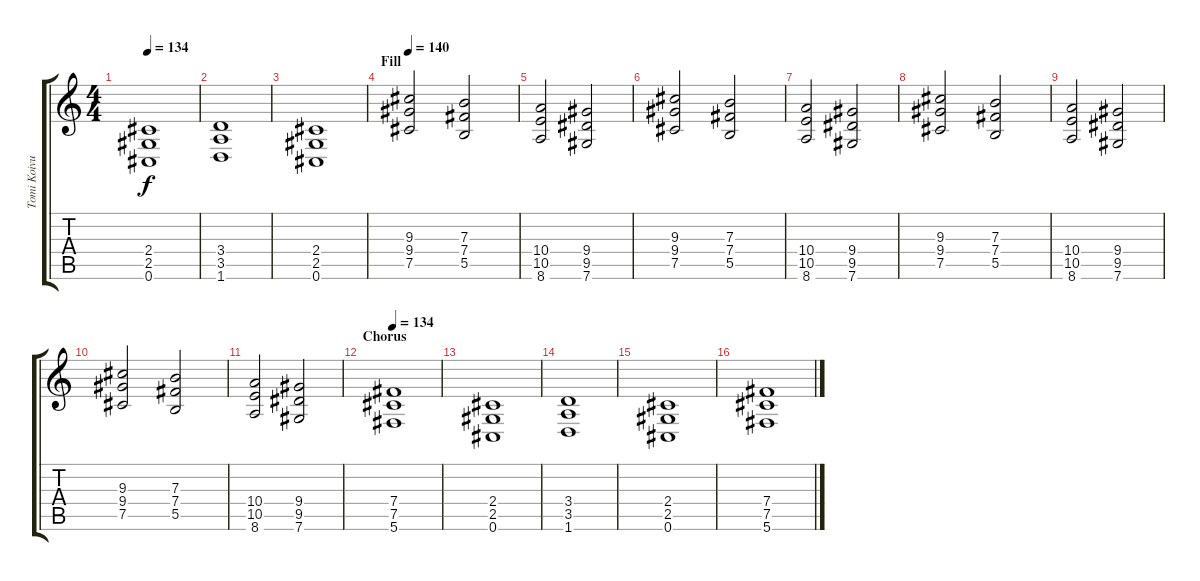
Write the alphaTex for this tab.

\track ("Tomi Koivusaari" "Tomi Koivu") {instrument distortionguitar}
\staff {score tabs}
\tuning (Db4 Ab3 E3 B2 Gb2 Db2) {hide}
\ts (4 4)
\tempo 134
\clef g2
\ks c
(2.4 2.5 0.6).1{dy f} |
(3.4 3.5 1.6).1 |
(2.4 2.5 0.6).1 |
\section ("" "Fill")
\tempo 140
(9.3 9.4 7.5).2 (7.3 7.4 5.5).2 |
(10.4 10.5 8.6).2 (9.4 9.5 7.6).2 |
(9.3 9.4 7.5).2 (7.3 7.4 5.5).2 |
(10.4 10.5 8.6).2 (9.4 9.5 7.6).2 |
(9.3 9.4 7.5).2 (7.3 7.4 5.5).2 |
(10.4 10.5 8.6).2 (9.4 9.5 7.6).2 |
(9.3 9.4 7.5).2 (7.3 7.4 5.5).2 |
(10.4 10.5 8.6).2 (9.4 9.5 7.6).2 |
\section ("" "Chorus")
\tempo 134
(7.4 7.5 5.6).1 |
(2.4 2.5 0.6).1 |
(3.4 3.5 1.6).1 |
(2.4 2.5 0.6).1 |
(7.4 7.5 5.6).1
